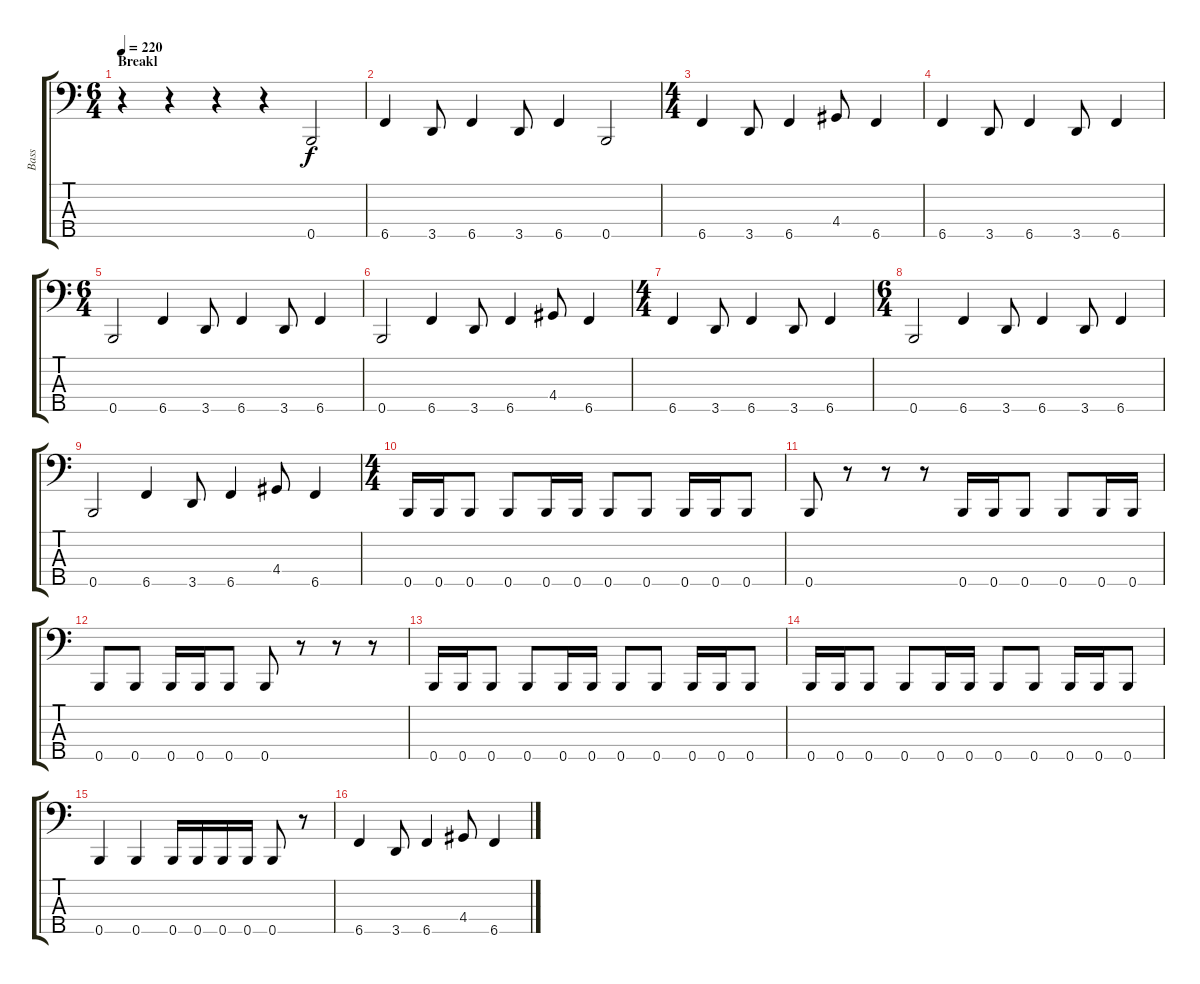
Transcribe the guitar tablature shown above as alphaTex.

\track ("Bass " "Bass ") {instrument electricbasspick}
\staff {score tabs}
\tuning (G2 D2 A1 E1 B0) {hide}
\ts (6 4)
\section ("" "Breakl")
\tempo 220
\clef f4
\ks c
r.4{dy f} r.4 r.4 r.4 0.5.2 |
6.5.4 3.5.8 6.5.4 3.5.8 6.5.4 0.5.2 |
\ts (4 4)
6.5.4 3.5.8 6.5.4 4.4.8 6.5.4 |
6.5.4 3.5.8 6.5.4 3.5.8 6.5.4 |
\ts (6 4)
0.5.2 6.5.4 3.5.8 6.5.4 3.5.8 6.5.4 |
0.5.2 6.5.4 3.5.8 6.5.4 4.4.8 6.5.4 |
\ts (4 4)
6.5.4 3.5.8 6.5.4 3.5.8 6.5.4 |
\ts (6 4)
0.5.2 6.5.4 3.5.8 6.5.4 3.5.8 6.5.4 |
0.5.2 6.5.4 3.5.8 6.5.4 4.4.8 6.5.4 |
\ts (4 4)
0.5.16 0.5.16 0.5.8 0.5.8 0.5.16 0.5.16 0.5.8 0.5.8 0.5.16 0.5.16 0.5.8 |
0.5.8 r.8 r.8 r.8 0.5.16 0.5.16 0.5.8 0.5.8 0.5.16 0.5.16 |
0.5.8 0.5.8 0.5.16 0.5.16 0.5.8 0.5.8 r.8 r.8 r.8 |
0.5.16 0.5.16 0.5.8 0.5.8 0.5.16 0.5.16 0.5.8 0.5.8 0.5.16 0.5.16 0.5.8 |
0.5.16 0.5.16 0.5.8 0.5.8 0.5.16 0.5.16 0.5.8 0.5.8 0.5.16 0.5.16 0.5.8 |
0.5.4 0.5.4 0.5.16 0.5.16 0.5.16 0.5.16 0.5.8 r.8 |
6.5.4 3.5.8 6.5.4 4.4.8 6.5.4
